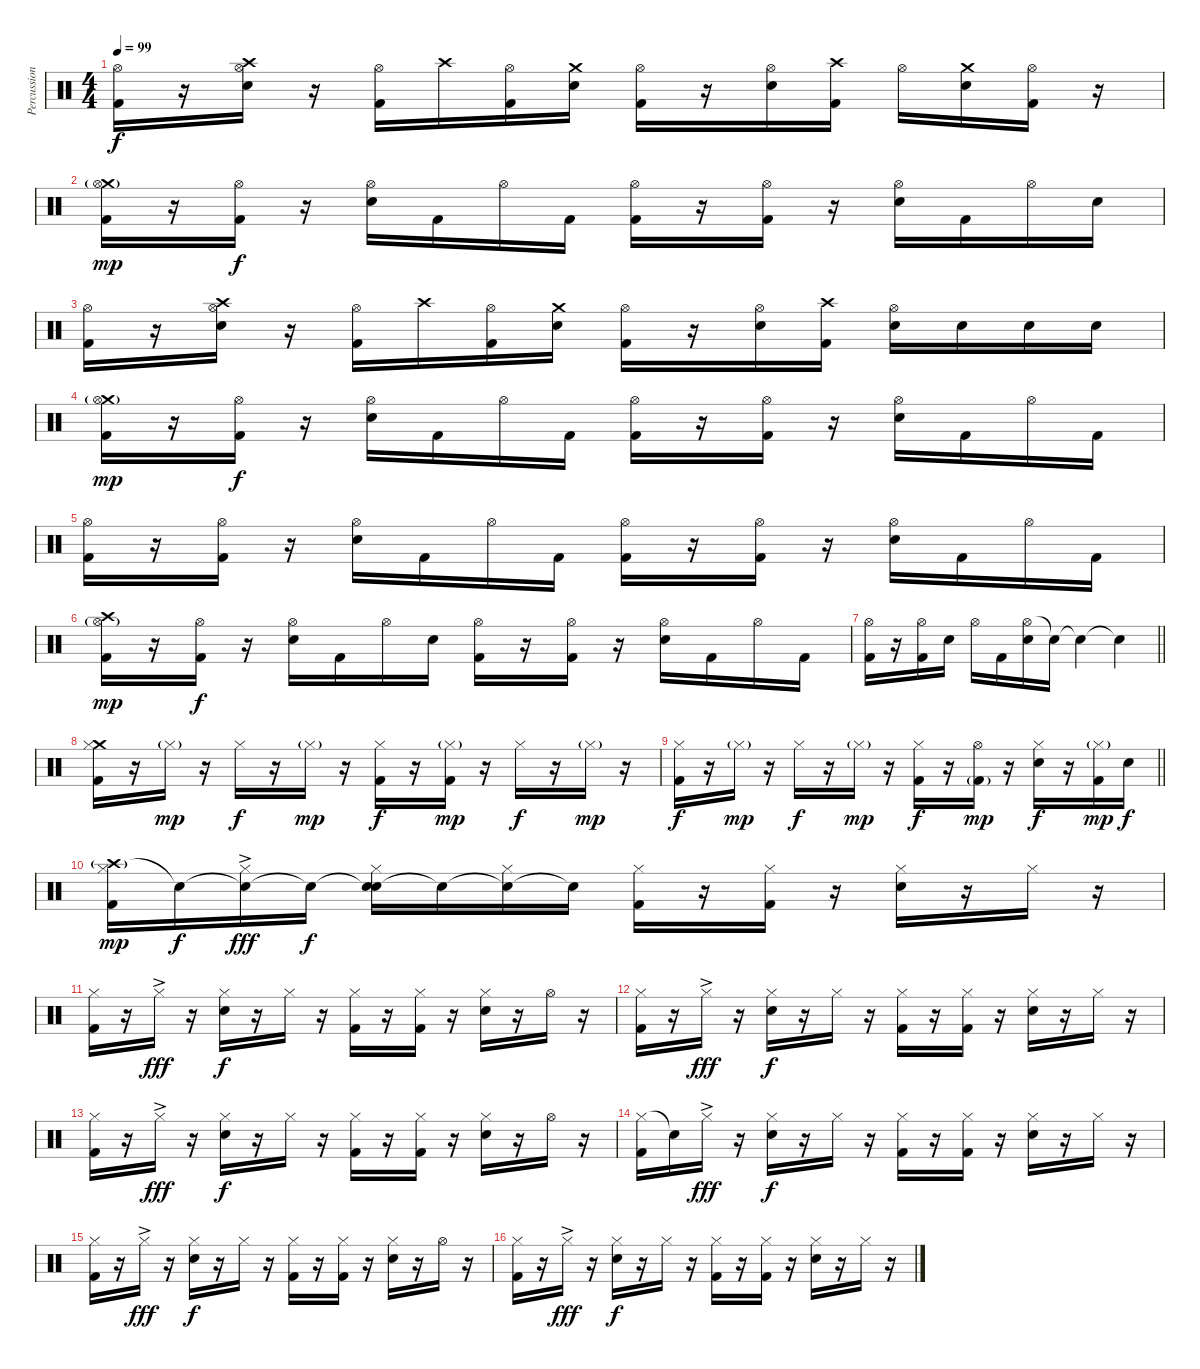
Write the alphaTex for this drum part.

\track ("Percussion" "Percussion") {instrument percussion}
\staff {score}
\articulation defaults
\ts (4 4)
\tempo 99
\clef neutral
\ks c
("Hi-Hat (open)" "Kick (hit) 2").16{dy f} r.16 ("Crash high (hit)" "Hi-Hat (open)" "Snare (hit) 2").16 r.16 ("Hi-Hat (open)" "Kick (hit) 2").16 "Crash high (hit)".16 ("Hi-Hat (open)" "Kick (hit) 2").16 ("Crash medium (hit)" "Snare (hit) 2").16 ("Hi-Hat (open)" "Kick (hit) 2").16 r.16 ("Hi-Hat (open)" "Snare (hit) 2").16 ("Crash high (hit)" "Kick (hit) 2").16 "Hi-Hat (open)".16 ("Crash medium (hit)" "Snare (hit) 2").16 ("Hi-Hat (open)" "Kick (hit) 2").16 r.16 |
("Crash medium (hit)" "Hi-Hat (open)"{g} "Kick (hit) 2").16{dy mp} r.16 ("Hi-Hat (open)" "Kick (hit) 2").16{dy f} r.16 ("Hi-Hat (open)" "Snare (hit) 2").16 "Kick (hit) 2".16 "Hi-Hat (open)".16 "Kick (hit) 2".16 ("Hi-Hat (open)" "Kick (hit) 2").16 r.16 ("Hi-Hat (open)" "Kick (hit) 2").16 r.16 ("Hi-Hat (open)" "Snare (hit) 2").16 "Kick (hit) 2".16 "Hi-Hat (open)".16 "Snare (hit) 2".16 |
("Hi-Hat (open)" "Kick (hit) 2").16 r.16 ("Crash high (hit)" "Hi-Hat (open)" "Snare (hit) 2").16 r.16 ("Hi-Hat (open)" "Kick (hit) 2").16 "Crash high (hit)".16 ("Hi-Hat (open)" "Kick (hit) 2").16 ("Crash medium (hit)" "Snare (hit) 2").16 ("Hi-Hat (open)" "Kick (hit) 2").16 r.16 ("Hi-Hat (open)" "Snare (hit) 2").16 ("Crash high (hit)" "Kick (hit) 2").16 ("Hi-Hat (open)" "Snare (hit) 2").16 "Snare (hit) 2".16 "Snare (hit) 2".16 "Snare (hit) 2".16 |
("Crash medium (hit)" "Hi-Hat (open)"{g} "Kick (hit) 2").16{dy mp} r.16 ("Hi-Hat (open)" "Kick (hit) 2").16{dy f} r.16 ("Hi-Hat (open)" "Snare (hit) 2").16 "Kick (hit) 2".16 "Hi-Hat (open)".16 "Kick (hit) 2".16 ("Hi-Hat (open)" "Kick (hit) 2").16 r.16 ("Hi-Hat (open)" "Kick (hit) 2").16 r.16 ("Hi-Hat (open)" "Snare (hit) 2").16 "Kick (hit) 2".16 "Hi-Hat (open)".16 "Kick (hit) 2".16 |
("Hi-Hat (open)" "Kick (hit) 2").16 r.16 ("Hi-Hat (open)" "Kick (hit) 2").16 r.16 ("Hi-Hat (open)" "Snare (hit) 2").16 "Kick (hit) 2".16 "Hi-Hat (open)".16 "Kick (hit) 2".16 ("Hi-Hat (open)" "Kick (hit) 2").16 r.16 ("Hi-Hat (open)" "Kick (hit) 2").16 r.16 ("Hi-Hat (open)" "Snare (hit) 2").16 "Kick (hit) 2".16 "Hi-Hat (open)".16 "Kick (hit) 2".16 |
("Crash high (hit)" "Hi-Hat (open)"{g} "Kick (hit) 2").16{dy mp} r.16 ("Hi-Hat (open)" "Kick (hit) 2").16{dy f} r.16 ("Hi-Hat (open)" "Snare (hit) 2").16 "Kick (hit) 2".16 "Hi-Hat (open)".16 "Snare (hit) 2".16 ("Hi-Hat (open)" "Kick (hit) 2").16 r.16 ("Hi-Hat (open)" "Kick (hit) 2").16 r.16 ("Hi-Hat (open)" "Snare (hit) 2").16 "Kick (hit) 2".16 "Hi-Hat (open)".16 "Kick (hit) 2".16 |
\barLineRight lightlight
("Hi-Hat (open)" "Kick (hit) 2").16 r.16 ("Hi-Hat (open)" "Kick (hit) 2").16 "Snare (hit) 2".16 "Hi-Hat (open)".16 "Kick (hit) 2".16 ("Hi-Hat (open)" "Snare (hit) 2").16 "Snare (hit)"{t}.16 "Snare (hit)"{t}.4 "Snare (hit)"{t}.4 |
("Crash medium (hit)" "Hi-Hat (closed)" "Kick (hit) 2").16 r.16 "Hi-Hat (closed)"{g}.16{dy mp} r.16 "Hi-Hat (closed)".16{dy f} r.16 "Hi-Hat (closed)"{g}.16{dy mp} r.16 ("Hi-Hat (closed)" "Kick (hit) 2").16{dy f} r.16 ("Hi-Hat (closed)"{g} "Kick (hit) 2").16{dy mp} r.16 "Hi-Hat (closed)".16{dy f} r.16 "Hi-Hat (closed)"{g}.16{dy mp} r.16 |
\barLineRight lightlight
("Hi-Hat (closed)" "Kick (hit) 2").16{dy f} r.16 "Hi-Hat (closed)"{g}.16{dy mp} r.16 "Hi-Hat (closed)".16{dy f} r.16 "Hi-Hat (closed)"{g}.16{dy mp} r.16 ("Hi-Hat (closed)" "Kick (hit) 2").16{dy f} r.16 ("Hi-Hat (open)" "Kick (hit) 2"{g}).16{dy mp} r.16 ("Hi-Hat (closed)" "Snare (hit) 2").16{dy f} r.16 ("Hi-Hat (closed)"{g} "Kick (hit) 2").16{dy mp} "Snare (hit) 2".16{dy f} |
("Crash high (hit)"{g} "Hi-Hat (closed)" "Kick (hit) 2").16{dy mp} "Snare (hit)"{t}.16{dy f} ("Snare (hit)"{t} "Hi-Hat (closed)"{ac}).16{dy fff} "Snare (hit)"{t}.16{dy f} ("Snare (hit)"{t} "Hi-Hat (closed)" "Snare (hit) 2").16 "Snare (hit)"{t}.16 ("Snare (hit)"{t} "Hi-Hat (closed)").16 "Snare (hit)"{t}.16 ("Hi-Hat (closed)" "Kick (hit) 2").16 r.16 ("Hi-Hat (closed)" "Kick (hit) 2").16 r.16 ("Hi-Hat (closed)" "Snare (hit) 2").16 r.16 "Hi-Hat (closed)".16 r.16 |
("Hi-Hat (closed)" "Kick (hit) 2").16 r.16 "Hi-Hat (closed)"{ac}.16{dy fff} r.16 ("Hi-Hat (closed)" "Snare (hit) 2").16{dy f} r.16 "Hi-Hat (closed)".16 r.16 ("Hi-Hat (closed)" "Kick (hit) 2").16 r.16 ("Hi-Hat (closed)" "Kick (hit) 2").16 r.16 ("Hi-Hat (closed)" "Snare (hit) 2").16 r.16 "Hi-Hat (open)".16 r.16 |
("Hi-Hat (closed)" "Kick (hit) 2").16 r.16 "Hi-Hat (closed)"{ac}.16{dy fff} r.16 ("Hi-Hat (closed)" "Snare (hit) 2").16{dy f} r.16 "Hi-Hat (closed)".16 r.16 ("Hi-Hat (closed)" "Kick (hit) 2").16 r.16 ("Hi-Hat (closed)" "Kick (hit) 2").16 r.16 ("Hi-Hat (closed)" "Snare (hit) 2").16 r.16 "Hi-Hat (closed)".16 r.16 |
("Hi-Hat (closed)" "Kick (hit) 2").16 r.16 "Hi-Hat (closed)"{ac}.16{dy fff} r.16 ("Hi-Hat (closed)" "Snare (hit) 2").16{dy f} r.16 "Hi-Hat (closed)".16 r.16 ("Hi-Hat (closed)" "Kick (hit) 2").16 r.16 ("Hi-Hat (closed)" "Kick (hit) 2").16 r.16 ("Hi-Hat (closed)" "Snare (hit) 2").16 r.16 "Hi-Hat (open)".16 r.16 |
("Hi-Hat (closed)" "Kick (hit) 2").16 "Snare (hit)"{t}.16 "Hi-Hat (closed)"{ac}.16{dy fff} r.16 ("Hi-Hat (closed)" "Snare (hit) 2").16{dy f} r.16 "Hi-Hat (closed)".16 r.16 ("Hi-Hat (closed)" "Kick (hit) 2").16 r.16 ("Hi-Hat (closed)" "Kick (hit) 2").16 r.16 ("Hi-Hat (closed)" "Snare (hit) 2").16 r.16 "Hi-Hat (closed)".16 r.16 |
("Hi-Hat (closed)" "Kick (hit) 2").16 r.16 "Hi-Hat (closed)"{ac}.16{dy fff} r.16 ("Hi-Hat (closed)" "Snare (hit) 2").16{dy f} r.16 "Hi-Hat (closed)".16 r.16 ("Hi-Hat (closed)" "Kick (hit) 2").16 r.16 ("Hi-Hat (closed)" "Kick (hit) 2").16 r.16 ("Hi-Hat (closed)" "Snare (hit) 2").16 r.16 "Hi-Hat (open)".16 r.16 |
("Hi-Hat (closed)" "Kick (hit) 2").16 r.16 "Hi-Hat (closed)"{ac}.16{dy fff} r.16 ("Hi-Hat (closed)" "Snare (hit) 2").16{dy f} r.16 "Hi-Hat (closed)".16 r.16 ("Hi-Hat (closed)" "Kick (hit) 2").16 r.16 ("Hi-Hat (closed)" "Kick (hit) 2").16 r.16 ("Hi-Hat (closed)" "Snare (hit) 2").16 r.16 "Hi-Hat (closed)".16 r.16
